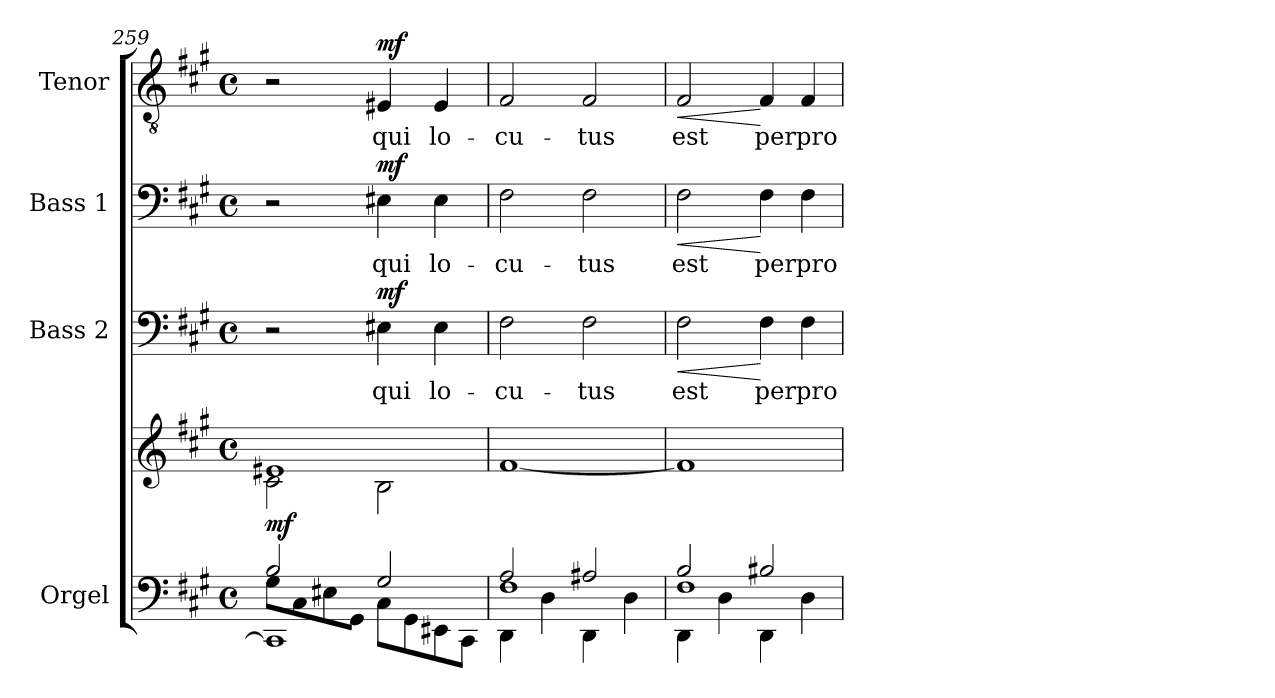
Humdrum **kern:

**kern	**kern	**dynam	**kern	**text	**dynam	**kern	**text	**dynam	**kern	**text	**dynam
*part4	*part4	*part4	*part3	*part3	*part3	*part2	*part2	*part2	*part1	*part1	*part1
*staff5	*staff4	*staff4/5	*staff3	*staff3	*staff3	*staff2	*staff2	*staff2	*staff1	*staff1	*staff1
*I"Orgel	*	*	*I"Bass 2	*	*	*I"Bass 1	*	*	*I"Tenor	*	*
*I'Org.	*	*	*I'B2.	*	*	*I'B1.	*	*	*I'T.	*	*
*clefF4	*clefG2	*	*clefF4	*	*	*clefF4	*	*	*clefGv2	*	*
*k[f#c#g#]	*k[f#c#g#]	*	*k[f#c#g#]	*	*	*k[f#c#g#]	*	*	*k[f#c#g#]	*	*
*A:	*A:	*	*A:	*	*	*A:	*	*	*A:	*	*
*M4/4	*M4/4	*	*M4/4	*	*	*M4/4	*	*	*M4/4	*	*
*met(c)	*met(c)	*	*met(c)	*	*	*met(c)	*	*	*met(c)	*	*
=259	=259	=259	=259	=259	=259	=259	=259	=259	=259	=259	=259
*^	*^	*	*	*	*	*	*	*	*	*	*
*	*^	*	*	*	*	*	*	*	*	*	*	*	*
!	!	!	!	!	!LO:DY:b	!	!	!	!	!	!	!	!	!
2B/	1CC#]	8G#\L	1e#X	2c#\	mf	2r	.	.	2r	.	.	2r	.	.
.	.	8C#\	.	.	.	.	.	.	.	.	.	.	.	.
.	.	8E#X\	.	.	.	.	.	.	.	.	.	.	.	.
.	.	8GG#\J	.	.	.	.	.	.	.	.	.	.	.	.
!	!	!	!	!	!	!	!LO:LY:b	!LO:DY:a	!	!LO:LY:b	!LO:DY:a	!	!LO:LY:b	!LO:DY:a
2G#/	.	8C#\L	.	2B\	.	4E#X\	qui	mf	4E#X\	qui	mf	4E#X/	qui	mf
.	.	8GG#\	.	.	.	.	.	.	.	.	.	.	.	.
!	!	!	!	!	!	!	!LO:LY:b	!	!	!LO:LY:b	!	!	!LO:LY:b	!
.	.	8EE#X\	.	.	.	4E#\	lo-	.	4E#\	lo-	.	4E#/	lo-	.
.	.	8CC#\J	.	.	.	.	.	.	.	.	.	.	.	.
*	*	*	*v	*v	*	*	*	*	*	*	*	*	*	*
=260	=260	=260	=260	=260	=260	=260	=260	=260	=260	=260	=260	=260	=260
!	!	!	!	!	!	!LO:LY:b	!	!	!LO:LY:b	!	!	!LO:LY:b	!
2A/	4DD\	1F#	[1f#	.	2F#\	-cu-	.	2F#\	-cu-	.	2F#/	-cu-	.
.	4D\	.	.	.	.	.	.	.	.	.	.	.	.
!	!	!	!	!	!	!LO:LY:b	!	!	!LO:LY:b	!	!	!LO:LY:b	!
2A#X/	4DD\	.	.	.	2F#\	-tus	.	2F#\	-tus	.	2F#/	-tus	.
.	4D\	.	.	.	.	.	.	.	.	.	.	.	.
=261	=261	=261	=261	=261	=261	=261	=261	=261	=261	=261	=261	=261	=261
!	!	!	!	!	!	!LO:LY:b	!LO:HP:b	!	!LO:LY:b	!LO:HP:b	!	!LO:LY:b	!LO:HP:b
2B/	4DD\	1F#	1f#]	.	2F#\	est	<	2F#\	est	<	2F#/	est	<
.	4D\	.	.	.	.	.	.	.	.	.	.	.	.
!	!	!	!	!	!	!LO:LY:b	!	!	!LO:LY:b	!	!	!LO:LY:b	!
2B#X/	4DD\	.	.	.	4F#\	per	[	4F#\	per	[	4F#/	per	[
!	!	!	!	!	!	!LO:LY:b	!	!	!LO:LY:b	!	!	!LO:LY:b	!
.	4D\	.	.	.	4F#\	pro-	.	4F#\	pro-	.	4F#/	pro-	.
*v	*v	*v	*	*	*	*	*	*	*	*	*	*	*
=	=	=	=	=	=	=	=	=	=	=	=
*-	*-	*-	*-	*-	*-	*-	*-	*-	*-	*-	*-
